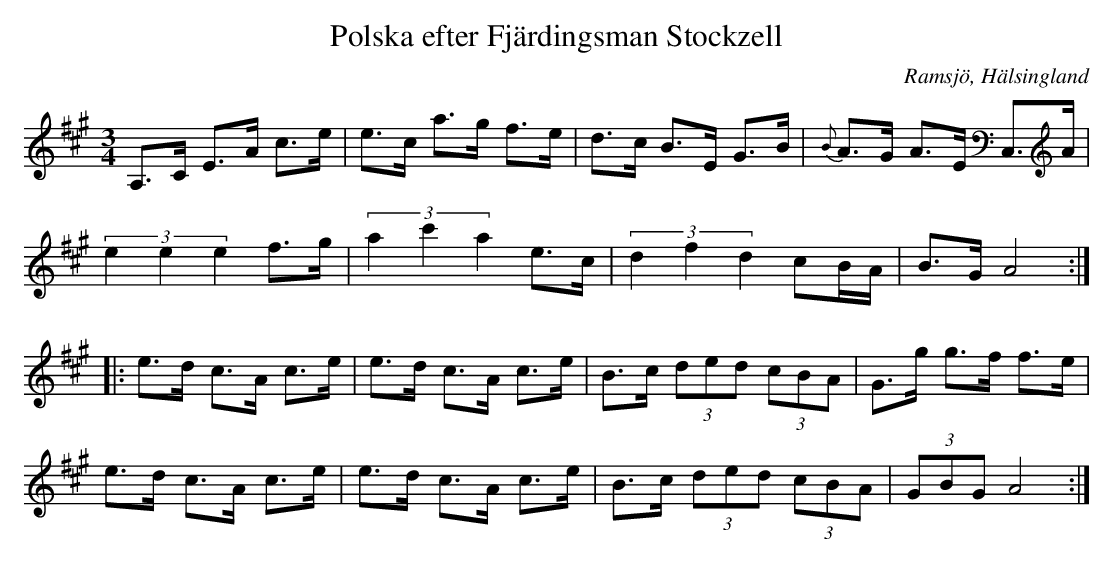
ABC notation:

X:1
T:Polska efter Fjärdingsman Stockzell
O: Ramsjö, Hälsingland
M:3/4
L:1/8
K:A
A,>C E>A c>e|e>c a>g f>e| d>c B>E G>B |{B}A>G A>E C,>A |
(3e2 e2 e2 f>g | (3a2 c'2 a2 e>c | (3d2 f2 d2 cB/A/ | B>G A4 :|
|: e>d c>A c>e | e>d c>A c>e | B>c (3ded (3cBA | G>g g>f f>e |
e>d c>A c>e | e>d c>A c>e | B>c (3ded (3cBA | (3GBG A4 :|]
